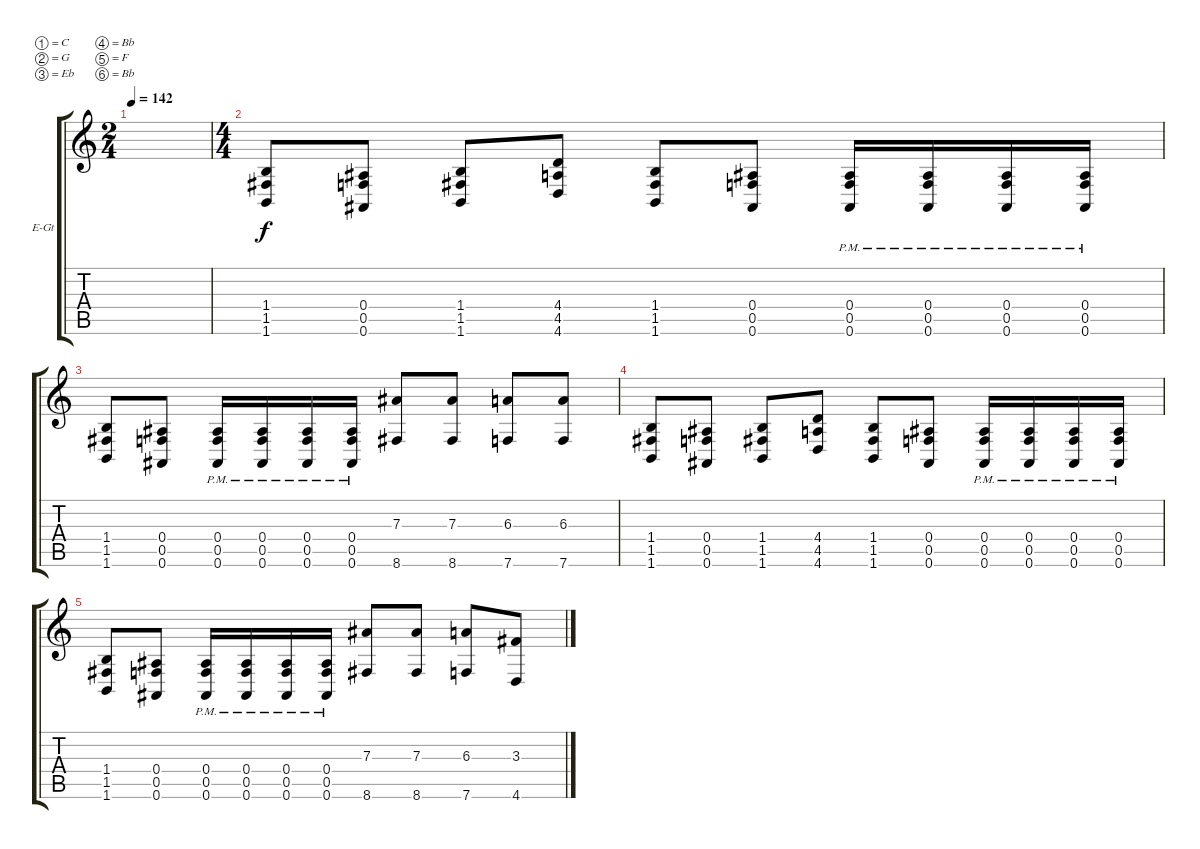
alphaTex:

\defaultSystemsLayout 4
\bracketExtendMode groupsimilarinstruments
\firstSystemTrackNameOrientation horizontal
\otherSystemsTrackNameOrientation horizontal
\track ("Guitar 2" "E-Gt") {instrument distortionguitar}
\staff {score tabs}
\tuning (C4 G3 Eb3 Bb2 F2 Bb1)
\ts (2 4)
\tempo 142
\clef g2
\ks c
|
\ts (4 4)
(1.6 1.5 1.4).8 (0.4 0.5 0.6).8 (1.6 1.5 1.4).8 (4.4 4.5 4.6).8 (1.4 1.5 1.6).8 (0.6 0.5 0.4).8 (0.4{pm} 0.5{pm} 0.6{pm}).16 (0.4{pm} 0.5{pm} 0.6{pm}).16 (0.4{pm} 0.5{pm} 0.6{pm}).16 (0.4{pm} 0.5{pm} 0.6{pm}).16 |
(1.4 1.5 1.6).8 (0.6 0.5 0.4).8 (0.4{pm} 0.5{pm} 0.6{pm}).16 (0.4{pm} 0.5{pm} 0.6{pm}).16 (0.4{pm} 0.5{pm} 0.6{pm}).16 (0.4{pm} 0.5{pm} 0.6{pm}).16 (7.3 8.6).8 (7.3 8.6).8 (6.3 7.6).8 (6.3 7.6).8 |
(1.6 1.5 1.4).8 (0.4 0.5 0.6).8 (1.6 1.5 1.4).8 (4.4 4.5 4.6).8 (1.4 1.5 1.6).8 (0.6 0.5 0.4).8 (0.4{pm} 0.5{pm} 0.6{pm}).16 (0.4{pm} 0.5{pm} 0.6{pm}).16 (0.4{pm} 0.5{pm} 0.6{pm}).16 (0.4{pm} 0.5{pm} 0.6{pm}).16 |
(1.4 1.5 1.6).8 (0.6 0.5 0.4).8 (0.4{pm} 0.5{pm} 0.6{pm}).16 (0.4{pm} 0.5{pm} 0.6{pm}).16 (0.4{pm} 0.5{pm} 0.6{pm}).16 (0.4{pm} 0.5{pm} 0.6{pm}).16 (7.3 8.6).8 (7.3 8.6).8 (6.3 7.6).8 (3.3 4.6).8
